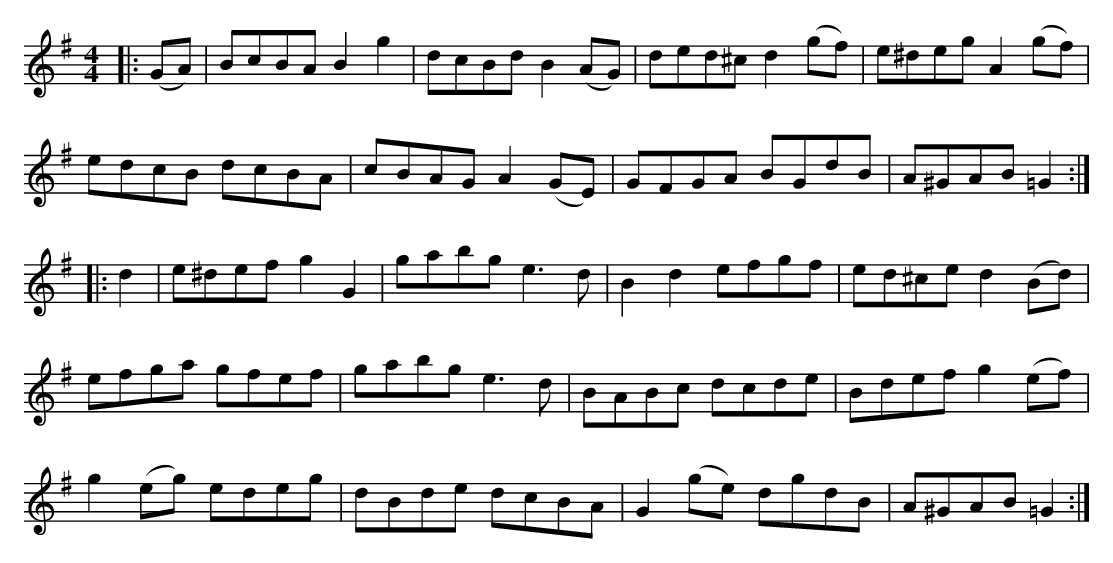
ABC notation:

X:1
M:4/4
K:G
|:(GA)|BcBA B2 g2|dcBd B2 (AG)|ded^c d2 (gf)|e^deg A2 (gf)|
edcB dcBA|cBAG A2 (GE)|GFGA BGdB|A^GAB =G2:|
|:d2|e^def g2 G2|gabg e3 d|B2 d2 efgf|ed^ce d2 (Bd)|
efga gfef|gabg e3 d|BABc dcde|Bdef g2 (ef)|
g2 (eg) edeg|dBde dcBA|G2 (ge) dgdB|A^GAB =G2:|
